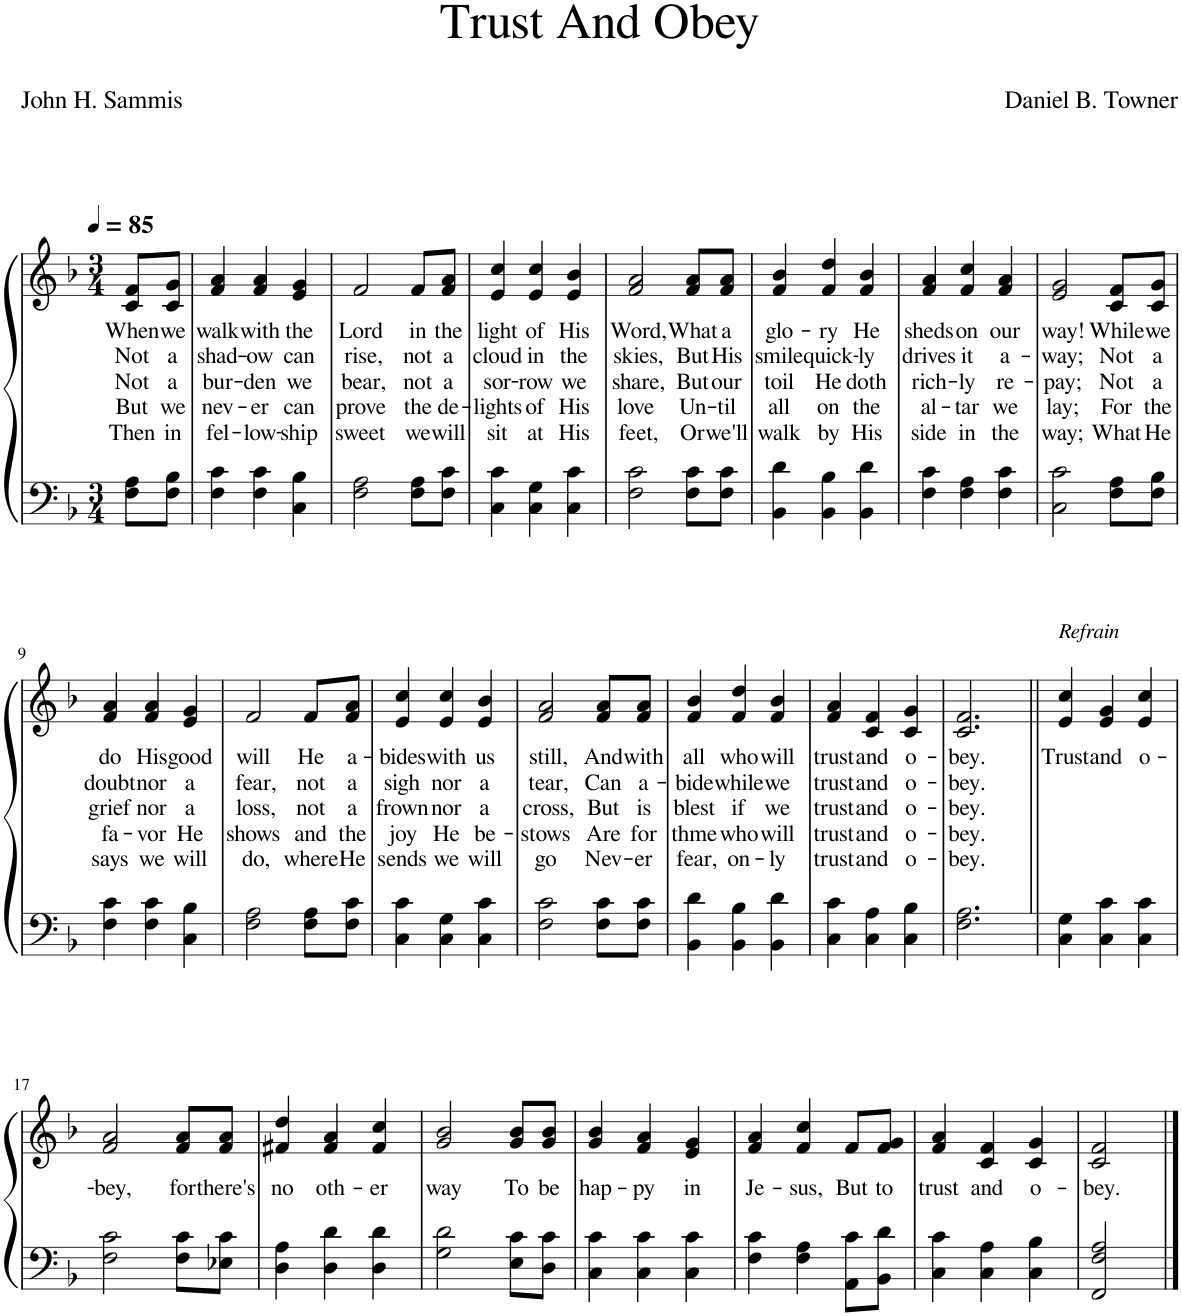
**kern	**kern	**text	**text	**text	**text	**text
*part1	*part1	*part1	*part1	*part1	*part1	*part1
*staff2	*staff1	*staff1	*staff1	*staff1	*staff1	*staff1
*I"Piano	*	*	*	*	*	*
*I'Pno.	*	*	*	*	*	*
*clefF4	*clefG2	*	*	*	*	*
*k[b-]	*k[b-]	*	*	*	*	*
*M3/4	*M3/4	*	*	*	*	*
*MM85	*MM85	*	*	*	*	*
=1	=1	=1	=1	=1	=1	=1
!	!	!LO:LY:b	!LO:LY:b	!LO:LY:b	!LO:LY:b	!LO:LY:b
8F\ 8A\L	8c/ 8f/L	When	Not	Not	But	Then
!	!	!LO:LY:b	!LO:LY:b	!LO:LY:b	!LO:LY:b	!LO:LY:b
8F\ 8B-\J	8c/ 8g/J	we	a	a	we	in
=2	=2	=2	=2	=2	=2	=2
!	!	!LO:LY:b	!LO:LY:b	!LO:LY:b	!LO:LY:b	!LO:LY:b
4F\ 4c\	4f/ 4a/	walk	shad-	bur-	nev-	fel-
!	!	!LO:LY:b	!LO:LY:b	!LO:LY:b	!LO:LY:b	!LO:LY:b
4F\ 4c\	4f/ 4a/	with	-ow	-den	-er	-low-
!	!	!LO:LY:b	!LO:LY:b	!LO:LY:b	!LO:LY:b	!LO:LY:b
4C\ 4B-\	4e/ 4g/	the	can	we	can	-ship
=3	=3	=3	=3	=3	=3	=3
!	!	!LO:LY:b	!LO:LY:b	!LO:LY:b	!LO:LY:b	!LO:LY:b
2F\ 2A\	2f/	Lord	rise,	bear,	prove	sweet
!	!	!LO:LY:b	!LO:LY:b	!LO:LY:b	!LO:LY:b	!LO:LY:b
8F\ 8A\L	8f/L	in	not	not	the	we
!	!	!LO:LY:b	!LO:LY:b	!LO:LY:b	!LO:LY:b	!LO:LY:b
8F\ 8c\J	8f/ 8a/J	the	a	a	de-	will
=4	=4	=4	=4	=4	=4	=4
!	!	!LO:LY:b	!LO:LY:b	!LO:LY:b	!LO:LY:b	!LO:LY:b
4C\ 4c\	4e/ 4cc/	light	cloud	sor-	-lights	sit
!	!	!LO:LY:b	!LO:LY:b	!LO:LY:b	!LO:LY:b	!LO:LY:b
4C\ 4G\	4e/ 4cc/	of	in	-row	of	at
!	!	!LO:LY:b	!LO:LY:b	!LO:LY:b	!LO:LY:b	!LO:LY:b
4C\ 4c\	4e/ 4b-/	His	the	we	His	His
=5	=5	=5	=5	=5	=5	=5
!	!	!LO:LY:b	!LO:LY:b	!LO:LY:b	!LO:LY:b	!LO:LY:b
2F\ 2c\	2f/ 2a/	Word,	skies,	share,	love	feet,
!	!	!LO:LY:b	!LO:LY:b	!LO:LY:b	!LO:LY:b	!LO:LY:b
8F\ 8c\L	8f/ 8a/L	What	But	But	Un-	Or
!	!	!LO:LY:b	!LO:LY:b	!LO:LY:b	!LO:LY:b	!LO:LY:b
8F\ 8c\J	8f/ 8a/J	a	His	our	-til	we'll
=6	=6	=6	=6	=6	=6	=6
!	!	!LO:LY:b	!LO:LY:b	!LO:LY:b	!LO:LY:b	!LO:LY:b
4BB-\ 4d\	4f/ 4b-/	glo-	smile	toil	all	walk
!	!	!LO:LY:b	!LO:LY:b	!LO:LY:b	!LO:LY:b	!LO:LY:b
4BB-\ 4B-\	4f/ 4dd/	-ry	quick-	He	on	by
!	!	!LO:LY:b	!LO:LY:b	!LO:LY:b	!LO:LY:b	!LO:LY:b
4BB-\ 4d\	4f/ 4b-/	He	-ly	doth	the	His
=7	=7	=7	=7	=7	=7	=7
!	!	!LO:LY:b	!LO:LY:b	!LO:LY:b	!LO:LY:b	!LO:LY:b
4F\ 4c\	4f/ 4a/	sheds	drives	rich-	al-	side
!	!	!LO:LY:b	!LO:LY:b	!LO:LY:b	!LO:LY:b	!LO:LY:b
4F\ 4A\	4f/ 4cc/	on	it	-ly	-tar	in
!	!	!LO:LY:b	!LO:LY:b	!LO:LY:b	!LO:LY:b	!LO:LY:b
4F\ 4c\	4f/ 4a/	our	a-	re-	we	the
=8	=8	=8	=8	=8	=8	=8
!	!	!LO:LY:b	!LO:LY:b	!LO:LY:b	!LO:LY:b	!LO:LY:b
2C\ 2c\	2e/ 2g/	way!	-way;	-pay;	lay;	way;
!	!	!LO:LY:b	!LO:LY:b	!LO:LY:b	!LO:LY:b	!LO:LY:b
8F\ 8A\L	8c/ 8f/L	While	Not	Not	For	What
!	!	!LO:LY:b	!LO:LY:b	!LO:LY:b	!LO:LY:b	!LO:LY:b
8F\ 8B-\J	8c/ 8g/J	we	a	a	the	He
!!LO:LB:g=z
=9	=9	=9	=9	=9	=9	=9
!	!	!LO:LY:b	!LO:LY:b	!LO:LY:b	!LO:LY:b	!LO:LY:b
4F\ 4c\	4f/ 4a/	do	doubt	grief	fa-	says
!	!	!LO:LY:b	!LO:LY:b	!LO:LY:b	!LO:LY:b	!LO:LY:b
4F\ 4c\	4f/ 4a/	His	nor	nor	-vor	we
!	!	!LO:LY:b	!LO:LY:b	!LO:LY:b	!LO:LY:b	!LO:LY:b
4C\ 4B-\	4e/ 4g/	good	a	a	He	will
=10	=10	=10	=10	=10	=10	=10
!	!	!LO:LY:b	!LO:LY:b	!LO:LY:b	!LO:LY:b	!LO:LY:b
2F\ 2A\	2f/	will	fear,	loss,	shows	do,
!	!	!LO:LY:b	!LO:LY:b	!LO:LY:b	!LO:LY:b	!LO:LY:b
8F\ 8A\L	8f/L	He	not	not	and	where
!	!	!LO:LY:b	!LO:LY:b	!LO:LY:b	!LO:LY:b	!LO:LY:b
8F\ 8c\J	8f/ 8a/J	a-	a	a	the	He
=11	=11	=11	=11	=11	=11	=11
!	!	!LO:LY:b	!LO:LY:b	!LO:LY:b	!LO:LY:b	!LO:LY:b
4C\ 4c\	4e/ 4cc/	-bides	sigh	frown	joy	sends
!	!	!LO:LY:b	!LO:LY:b	!LO:LY:b	!LO:LY:b	!LO:LY:b
4C\ 4G\	4e/ 4cc/	with	nor	nor	He	we
!	!	!LO:LY:b	!LO:LY:b	!LO:LY:b	!LO:LY:b	!LO:LY:b
4C\ 4c\	4e/ 4b-/	us	a	a	be-	will
=12	=12	=12	=12	=12	=12	=12
!	!	!LO:LY:b	!LO:LY:b	!LO:LY:b	!LO:LY:b	!LO:LY:b
2F\ 2c\	2f/ 2a/	still,	tear,	cross,	-stows	go
!	!	!LO:LY:b	!LO:LY:b	!LO:LY:b	!LO:LY:b	!LO:LY:b
8F\ 8c\L	8f/ 8a/L	And	Can	But	Are	Nev-
!	!	!LO:LY:b	!LO:LY:b	!LO:LY:b	!LO:LY:b	!LO:LY:b
8F\ 8c\J	8f/ 8a/J	with	a-	is	for	-er
=13	=13	=13	=13	=13	=13	=13
!	!	!LO:LY:b	!LO:LY:b	!LO:LY:b	!LO:LY:b	!LO:LY:b
4BB-\ 4d\	4f/ 4b-/	all	-bide	blest	thme	fear,
!	!	!LO:LY:b	!LO:LY:b	!LO:LY:b	!LO:LY:b	!LO:LY:b
4BB-\ 4B-\	4f/ 4dd/	who	while	if	who	on-
!	!	!LO:LY:b	!LO:LY:b	!LO:LY:b	!LO:LY:b	!LO:LY:b
4BB-\ 4d\	4f/ 4b-/	will	we	we	will	-ly
=14	=14	=14	=14	=14	=14	=14
!	!	!LO:LY:b	!LO:LY:b	!LO:LY:b	!LO:LY:b	!LO:LY:b
4C\ 4c\	4f/ 4a/	trust	trust	trust	trust	trust
!	!	!LO:LY:b	!LO:LY:b	!LO:LY:b	!LO:LY:b	!LO:LY:b
4C\ 4A\	4c/ 4f/	and	and	and	and	and
!	!	!LO:LY:b	!LO:LY:b	!LO:LY:b	!LO:LY:b	!LO:LY:b
4C\ 4B-\	4c/ 4g/	o-	o-	o-	o-	o-
=15	=15	=15	=15	=15	=15	=15
!	!	!LO:LY:b	!LO:LY:b	!LO:LY:b	!LO:LY:b	!LO:LY:b
2.F\ 2.A\	2.c/ 2.f/	-bey.	-bey.	-bey.	-bey.	-bey.
=16||	=16||	=16||	=16||	=16||	=16||	=16||
!	!LO:TX:a:i:t=Refrain	!	!	!	!	!
!	!	!LO:LY:b	!	!	!	!
4C\ 4G\	4e/ 4cc/	Trust	.	.	.	.
!	!	!LO:LY:b	!	!	!	!
4C\ 4c\	4e/ 4g/	and	.	.	.	.
!	!	!LO:LY:b	!	!	!	!
4C\ 4c\	4e/ 4cc/	o-	.	.	.	.
!!LO:LB:g=z
=17	=17	=17	=17	=17	=17	=17
!	!	!LO:LY:b	!	!	!	!
2F\ 2c\	2f/ 2a/	-bey,	.	.	.	.
!	!	!LO:LY:b	!	!	!	!
8F\ 8c\L	8f/ 8a/L	for	.	.	.	.
!	!	!LO:LY:b	!	!	!	!
8E-X\ 8c\J	8f/ 8a/J	there's	.	.	.	.
=18	=18	=18	=18	=18	=18	=18
!	!	!LO:LY:b	!	!	!	!
4D\ 4A\	4f#X/ 4dd/	no	.	.	.	.
!	!	!LO:LY:b	!	!	!	!
4D\ 4d\	4f#/ 4a/	oth-	.	.	.	.
!	!	!LO:LY:b	!	!	!	!
4D\ 4d\	4f#/ 4cc/	-er	.	.	.	.
=19	=19	=19	=19	=19	=19	=19
!	!	!LO:LY:b	!	!	!	!
2G\ 2d\	2g/ 2b-/	way	.	.	.	.
!	!	!LO:LY:b	!	!	!	!
8E\ 8c\L	8g/ 8b-/L	To	.	.	.	.
!	!	!LO:LY:b	!	!	!	!
8D\ 8c\J	8g/ 8b-/J	be	.	.	.	.
=20	=20	=20	=20	=20	=20	=20
!	!	!LO:LY:b	!	!	!	!
4C\ 4c\	4g/ 4b-/	hap-	.	.	.	.
!	!	!LO:LY:b	!	!	!	!
4C\ 4c\	4f/ 4a/	-py	.	.	.	.
!	!	!LO:LY:b	!	!	!	!
4C\ 4c\	4e/ 4g/	in	.	.	.	.
=21	=21	=21	=21	=21	=21	=21
!	!	!LO:LY:b	!	!	!	!
4F\ 4c\	4f/ 4a/	Je-	.	.	.	.
!	!	!LO:LY:b	!	!	!	!
4F\ 4A\	4f/ 4cc/	-sus,	.	.	.	.
!	!	!LO:LY:b	!	!	!	!
8AA\ 8c\L	8f/L	But	.	.	.	.
!	!	!LO:LY:b	!	!	!	!
8BB-\ 8d\J	8f/ 8g/J	to	.	.	.	.
=22	=22	=22	=22	=22	=22	=22
!	!	!LO:LY:b	!	!	!	!
4C\ 4c\	4f/ 4a/	trust	.	.	.	.
!	!	!LO:LY:b	!	!	!	!
4C\ 4A\	4c/ 4f/	and	.	.	.	.
!	!	!LO:LY:b	!	!	!	!
4C\ 4B-\	4c/ 4g/	o-	.	.	.	.
=23	=23	=23	=23	=23	=23	=23
!	!	!LO:LY:b	!	!	!	!
2FF/ 2F/ 2A/	2c/ 2f/	-bey.	.	.	.	.
==	==	==	==	==	==	==
*-	*-	*-	*-	*-	*-	*-
